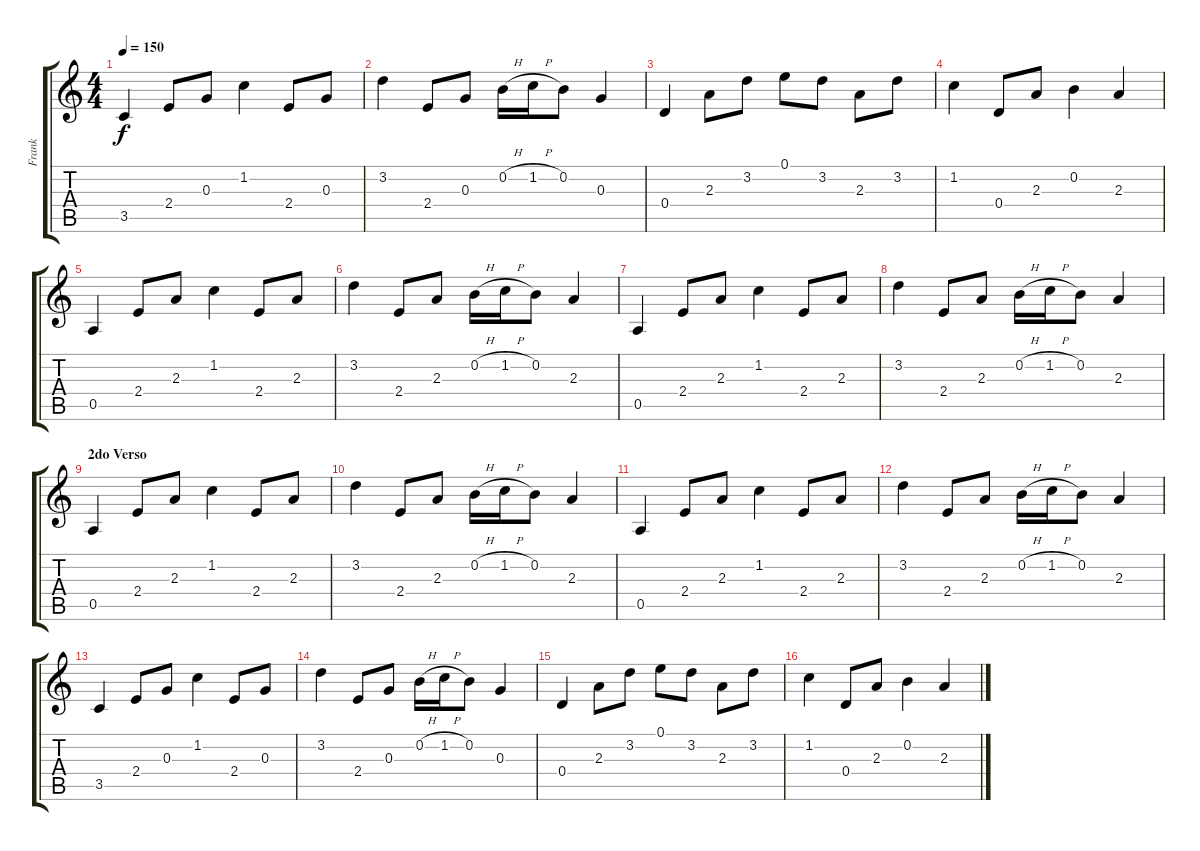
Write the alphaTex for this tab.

\track ("Frank" "Frank") {instrument electricguitarjazz}
\staff {score tabs}
\tuning (E4 B3 G3 D3 A2 E2) {hide}
\ts (4 4)
\tempo 150
\clef g2
\ks c
3.5.4{dy f} 2.4.8 0.3.8 1.2.4 2.4.8 0.3.8 |
3.2.4 2.4.8 0.3.8 0.2{h}.16 1.2{h}.16 0.2.8 0.3.4 |
0.4.4 2.3.8 3.2.8 0.1.8 3.2.8 2.3.8 3.2.8 |
1.2.4 0.4.8 2.3.8 0.2.4 2.3.4 |
0.5.4 2.4.8 2.3.8 1.2.4 2.4.8 2.3.8 |
3.2.4 2.4.8 2.3.8 0.2{h}.16 1.2{h}.16 0.2.8 2.3.4 |
0.5.4 2.4.8 2.3.8 1.2.4 2.4.8 2.3.8 |
3.2.4 2.4.8 2.3.8 0.2{h}.16 1.2{h}.16 0.2.8 2.3.4 |
\section ("" "2do Verso")
0.5.4 2.4.8 2.3.8 1.2.4 2.4.8 2.3.8 |
3.2.4 2.4.8 2.3.8 0.2{h}.16 1.2{h}.16 0.2.8 2.3.4 |
0.5.4 2.4.8 2.3.8 1.2.4 2.4.8 2.3.8 |
3.2.4 2.4.8 2.3.8 0.2{h}.16 1.2{h}.16 0.2.8 2.3.4 |
3.5.4 2.4.8 0.3.8 1.2.4 2.4.8 0.3.8 |
3.2.4 2.4.8 0.3.8 0.2{h}.16 1.2{h}.16 0.2.8 0.3.4 |
0.4.4 2.3.8 3.2.8 0.1.8 3.2.8 2.3.8 3.2.8 |
1.2.4 0.4.8 2.3.8 0.2.4 2.3.4
